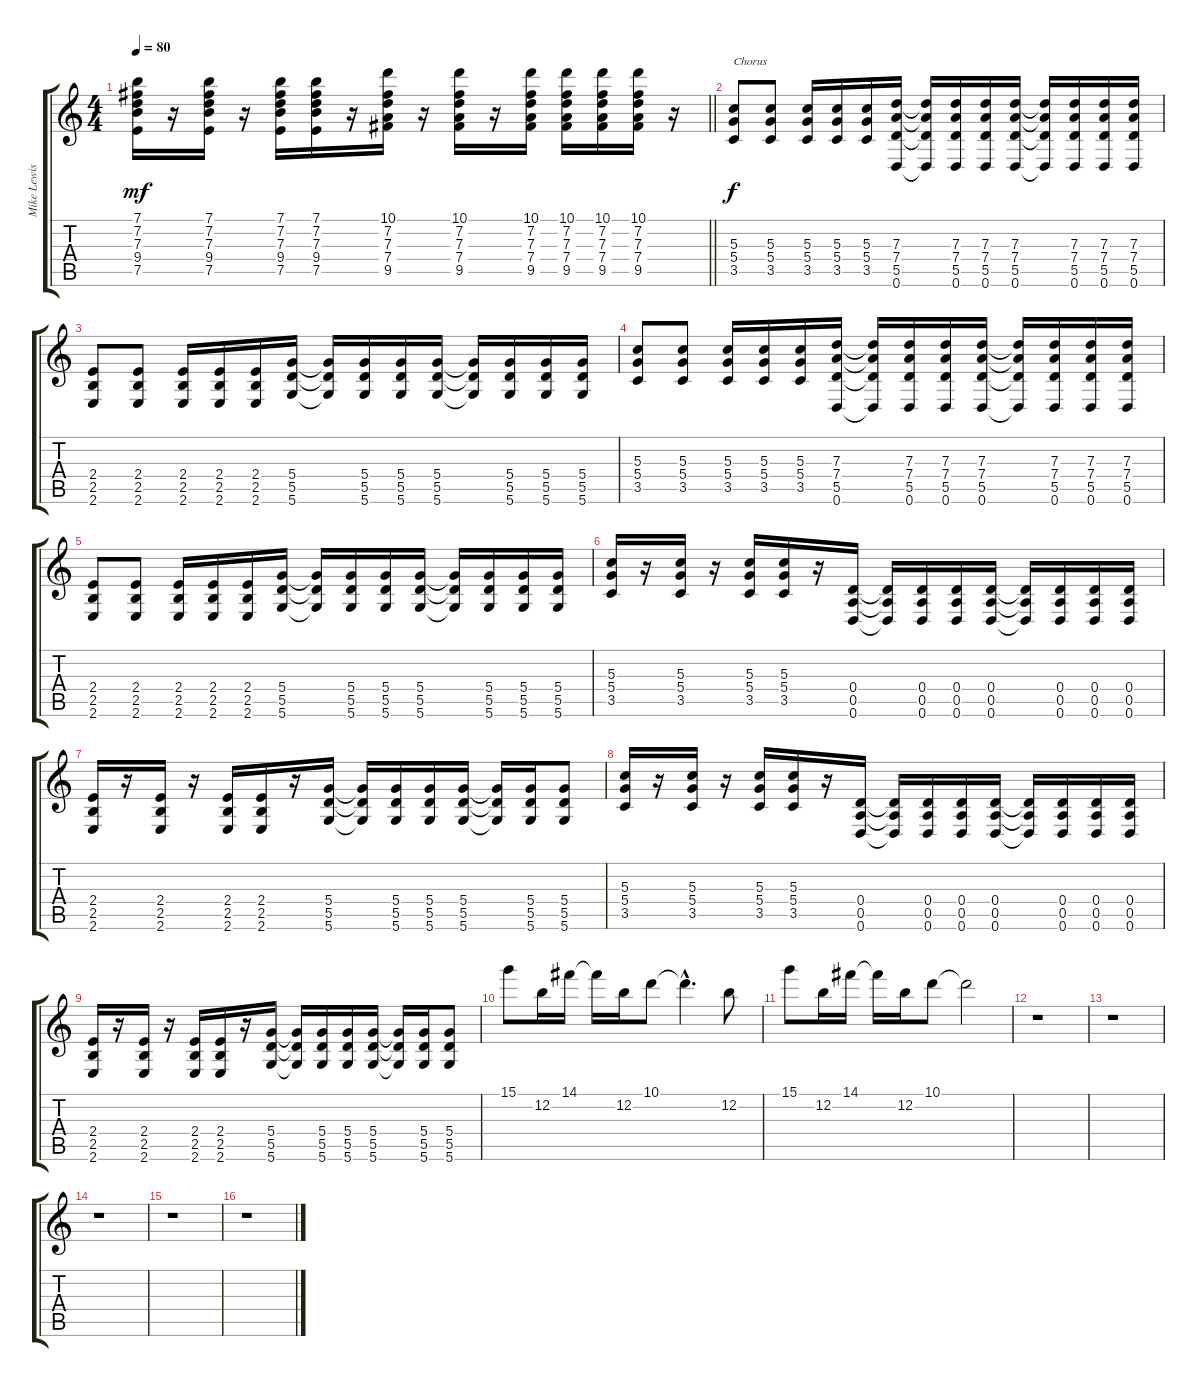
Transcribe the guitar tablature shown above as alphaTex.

\track ("Mike Lewis | Rhythm" "Mike Lewis") {instrument electricguitarclean}
\staff {score tabs}
\tuning (E4 B3 G3 D3 A2 D2) {hide}
\ts (4 4)
\tempo 80
\clef g2
\barLineRight lightlight
\ks c
(7.1 7.2 7.3 9.4 7.5).16{dy mf} r.16 (7.1 7.2 7.3 9.4 7.5).16 r.16 (7.1 7.2 7.3 9.4 7.5).16 (7.1 7.2 7.3 9.4 7.5).16 r.16 (10.1 7.2 7.3 7.4 9.5).16 r.16 (10.1 7.2 7.3 7.4 9.5).16 r.16 (10.1 7.2 7.3 7.4 9.5).16 (10.1 7.2 7.3 7.4 9.5).16 (10.1 7.2 7.3 7.4 9.5).16 (10.1 7.2 7.3 7.4 9.5).16 r.16 |
(5.3 5.4 3.5).8{txt "Chorus" dy f instrument overdrivenguitar} (5.3 5.4 3.5).8 (5.3 5.4 3.5).16 (5.3 5.4 3.5).16 (5.3 5.4 3.5).16 (7.3 7.4 5.5 0.6).16 (7.3{t} 7.4{t} 5.5{t} 0.6{t}).16 (7.3 7.4 5.5 0.6).16 (7.3 7.4 5.5 0.6).16 (7.3 7.4 5.5 0.6).16 (7.3{t} 7.4{t} 5.5{t} 0.6{t}).16 (7.3 7.4 5.5 0.6).16 (7.3 7.4 5.5 0.6).16 (7.3 7.4 5.5 0.6).16 |
(2.4 2.5 2.6).8 (2.4 2.5 2.6).8 (2.4 2.5 2.6).16 (2.4 2.5 2.6).16 (2.4 2.5 2.6).16 (5.4 5.5 5.6).16 (5.4{t} 5.5{t} 5.6{t}).16 (5.4 5.5 5.6).16 (5.4 5.5 5.6).16 (5.4 5.5 5.6).16 (5.4{t} 5.5{t} 5.6{t}).16 (5.4 5.5 5.6).16 (5.4 5.5 5.6).16 (5.4 5.5 5.6).16 |
(5.3 5.4 3.5).8 (5.3 5.4 3.5).8 (5.3 5.4 3.5).16 (5.3 5.4 3.5).16 (5.3 5.4 3.5).16 (7.3 7.4 5.5 0.6).16 (7.3{t} 7.4{t} 5.5{t} 0.6{t}).16 (7.3 7.4 5.5 0.6).16 (7.3 7.4 5.5 0.6).16 (7.3 7.4 5.5 0.6).16 (7.3{t} 7.4{t} 5.5{t} 0.6{t}).16 (7.3 7.4 5.5 0.6).16 (7.3 7.4 5.5 0.6).16 (7.3 7.4 5.5 0.6).16 |
(2.4 2.5 2.6).8 (2.4 2.5 2.6).8 (2.4 2.5 2.6).16 (2.4 2.5 2.6).16 (2.4 2.5 2.6).16 (5.4 5.5 5.6).16 (5.4{t} 5.5{t} 5.6{t}).16 (5.4 5.5 5.6).16 (5.4 5.5 5.6).16 (5.4 5.5 5.6).16 (5.4{t} 5.5{t} 5.6{t}).16 (5.4 5.5 5.6).16 (5.4 5.5 5.6).16 (5.4 5.5 5.6).16 |
(5.3 5.4 3.5).16 r.16 (5.3 5.4 3.5).16 r.16 (5.3 5.4 3.5).16 (5.3 5.4 3.5).16 r.16 (0.4 0.5 0.6).16 (0.4{t} 0.5{t} 0.6{t}).16 (0.4 0.5 0.6).16 (0.4 0.5 0.6).16 (0.4 0.5 0.6).16 (0.4{t} 0.5{t} 0.6{t}).16 (0.4 0.5 0.6).16 (0.4 0.5 0.6).16 (0.4 0.5 0.6).16 |
(2.4 2.5 2.6).16 r.16 (2.4 2.5 2.6).16 r.16 (2.4 2.5 2.6).16 (2.4 2.5 2.6).16 r.16 (5.4 5.5 5.6).16 (5.4{t} 5.5{t} 5.6{t}).16 (5.4 5.5 5.6).16 (5.4 5.5 5.6).16 (5.4 5.5 5.6).16 (5.4{t} 5.5{t} 5.6{t}).16 (5.4 5.5 5.6).16 (5.4 5.5 5.6).8 |
(5.3 5.4 3.5).16 r.16 (5.3 5.4 3.5).16 r.16 (5.3 5.4 3.5).16 (5.3 5.4 3.5).16 r.16 (0.4 0.5 0.6).16 (0.4{t} 0.5{t} 0.6{t}).16 (0.4 0.5 0.6).16 (0.4 0.5 0.6).16 (0.4 0.5 0.6).16 (0.4{t} 0.5{t} 0.6{t}).16 (0.4 0.5 0.6).16 (0.4 0.5 0.6).16 (0.4 0.5 0.6).16 |
(2.4 2.5 2.6).16 r.16 (2.4 2.5 2.6).16 r.16 (2.4 2.5 2.6).16 (2.4 2.5 2.6).16 r.16 (5.4 5.5 5.6).16 (5.4{t} 5.5{t} 5.6{t}).16 (5.4 5.5 5.6).16 (5.4 5.5 5.6).16 (5.4 5.5 5.6).16 (5.4{t} 5.5{t} 5.6{t}).16 (5.4 5.5 5.6).16 (5.4 5.5 5.6).8 |
15.1.8 12.2.16 14.1.16 14.1{t}.16 12.2.16 10.1.8 10.1{hac t}.4{d} 12.2.8 |
15.1.8 12.2.16 14.1.16 14.1{t}.16 12.2.16 10.1.8 10.1{t}.2 |
r.1{volume 0} |
r.1 |
r.1 |
r.1 |
r.1
